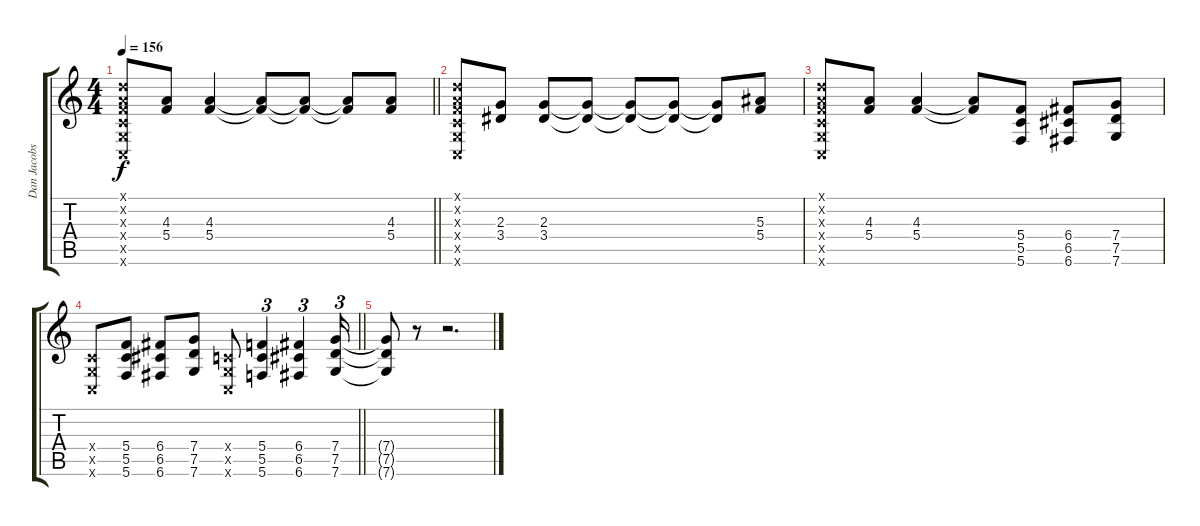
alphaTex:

\track ("Dan Jacobs" "Dan Jacobs") {instrument distortionguitar}
\staff {score tabs}
\tuning (D4 A3 F3 C3 G2 C2) {hide}
\ts (4 4)
\tempo 156
\clef g2
\barLineRight lightlight
\ks c
(0.1{x} 0.2{x} 0.3{x} 0.4{x} 0.5{x} 0.6{x}).8{dy f} (4.3 5.4).8 (4.3 5.4).4 (4.3{t} 5.4{t}).8 (4.3{t} 5.4{t}).8 (4.3{t} 5.4{t}).8 (4.3 5.4).8 |
(0.1{x} 0.2{x} 0.3{x} 0.4{x} 0.5{x} 0.6{x}).8 (2.3 3.4).8 (2.3 3.4).8 (2.3{t} 3.4{t}).8 (2.3{t} 3.4{t}).8 (2.3{t} 3.4{t}).8 (2.3{t} 3.4{t}).8 (5.3 5.4).8 |
(0.1{x} 0.2{x} 0.3{x} 0.4{x} 0.5{x} 0.6{x}).8 (4.3 5.4).8 (4.3 5.4).4 (4.3{t} 5.4{t}).8 (5.4 5.5 5.6).8 (6.4 6.5 6.6).8 (7.4 7.5 7.6).8 |
\barLineRight lightlight
(0.4{x} 0.5{x} 0.6{x}).8 (5.4 5.5 5.6).8 (6.4 6.5 6.6).8 (7.4 7.5 7.6).8 (0.4{x} 0.5{x} 0.6{x}).8 (5.4 5.5 5.6).4{tu (3 2)} (6.4 6.5 6.6).4{tu (3 2)} (7.4 7.5 7.6).16{tu (3 2)} |
(7.4{t} 7.5{t} 7.6{t}).8 r.8 r.2{d}
